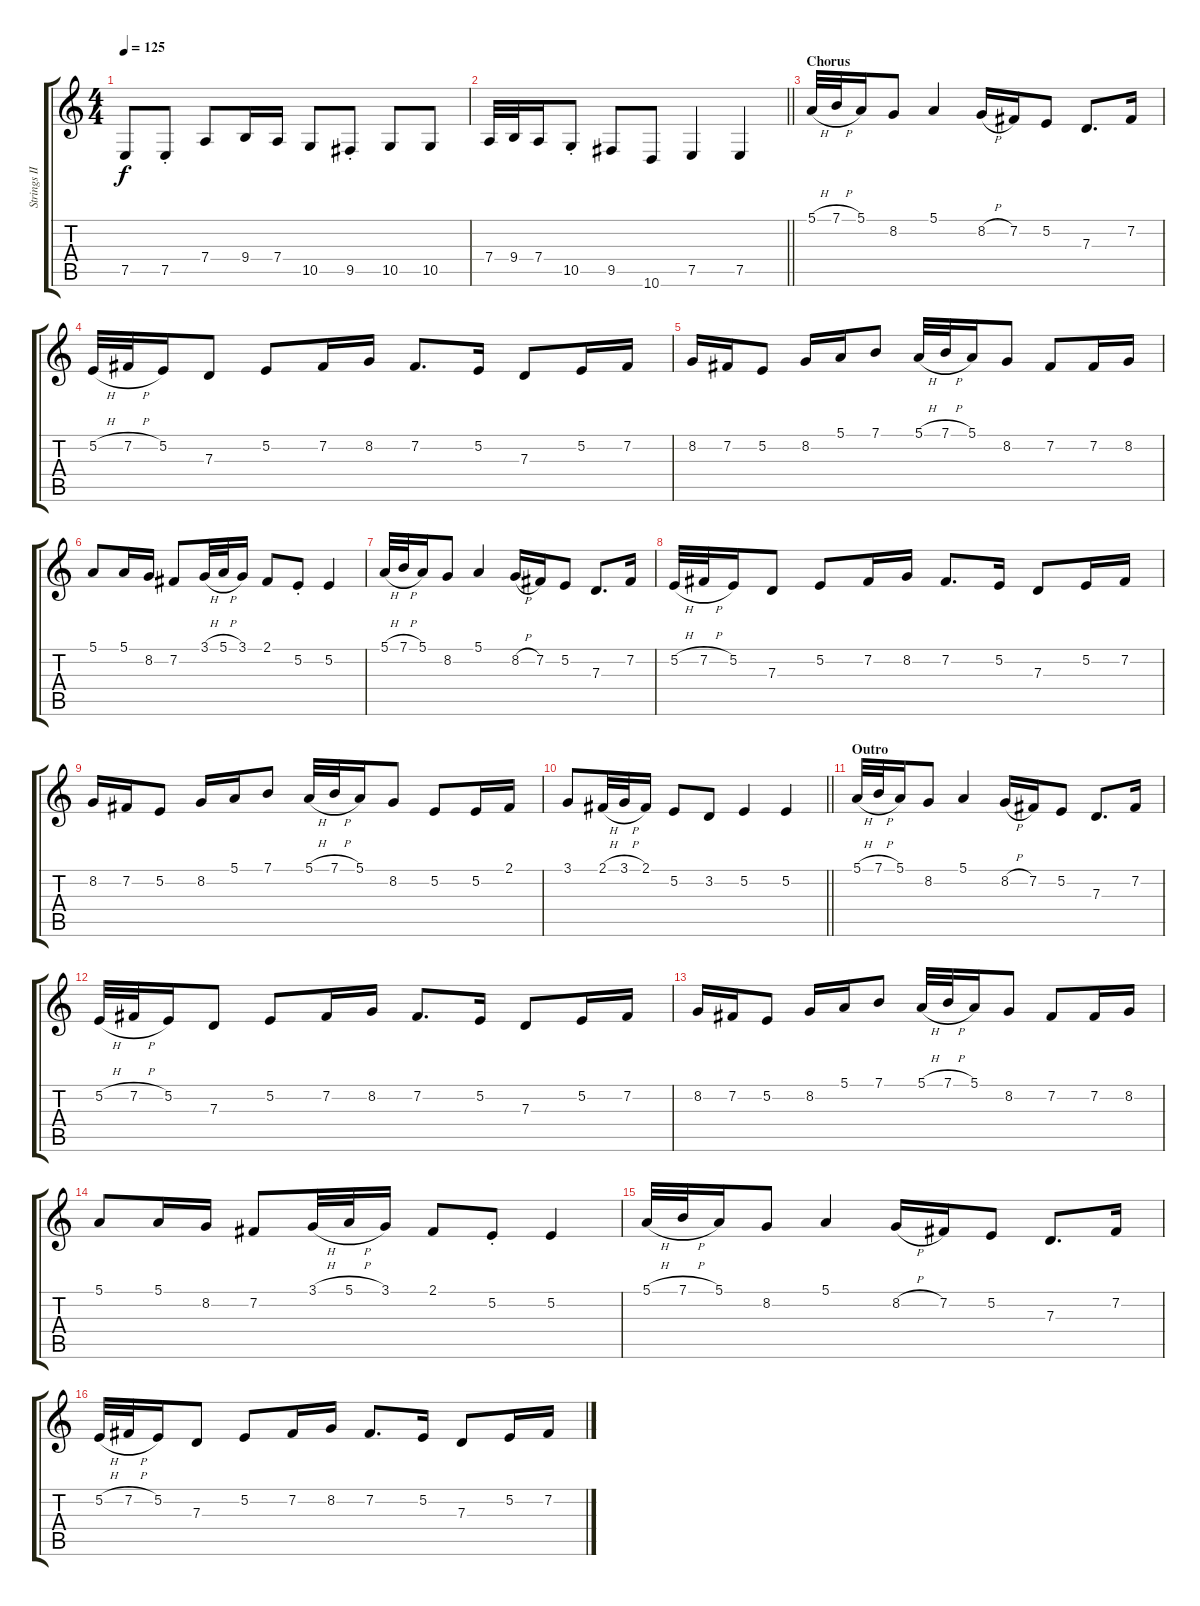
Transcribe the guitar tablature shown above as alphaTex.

\track ("Strings II" "Strings II") {instrument stringensemble2}
\staff {score tabs}
\tuning (E4 B3 G3 D3 A2 E2) {hide}
\ts (4 4)
\tempo 125
\clef g2
\ks c
7.5.8{dy f} 7.5{st}.8 7.4.8 9.4.16 7.4.16 10.5.8 9.5{st}.8 10.5.8 10.5.8 |
\barLineRight lightlight
7.4.32 9.4.32 7.4.16 10.5{st}.8 9.5.8 10.6.8 7.5.4 7.5.4 |
\section ("" "Chorus")
5.1{h}.32{volume 9 balance 9 instrument stringensemble2} 7.1{h}.32 5.1.16 8.2.8 5.1.4 8.2{h}.16 7.2.16 5.2.8 7.3.8{d} 7.2.16 |
5.2{h}.32 7.2{h}.32 5.2.16 7.3.8 5.2.8 7.2.16 8.2.16 7.2.8{d} 5.2.16 7.3.8 5.2.16 7.2.16 |
8.2.16 7.2.16 5.2.8 8.2.16 5.1.16 7.1.8 5.1{h}.32 7.1{h}.32 5.1.16 8.2.8 7.2.8 7.2.16 8.2.16 |
5.1.8 5.1.16 8.2.16 7.2.8 3.1{h}.32 5.1{h}.32 3.1.16 2.1.8 5.2{st}.8 5.2.4 |
5.1{h}.32 7.1{h}.32 5.1.16 8.2.8 5.1.4 8.2{h}.16 7.2.16 5.2.8 7.3.8{d} 7.2.16 |
5.2{h}.32 7.2{h}.32 5.2.16 7.3.8 5.2.8 7.2.16 8.2.16 7.2.8{d} 5.2.16 7.3.8 5.2.16 7.2.16 |
8.2.16 7.2.16 5.2.8 8.2.16 5.1.16 7.1.8 5.1{h}.32 7.1{h}.32 5.1.16 8.2.8 5.2.8 5.2.16 2.1.16 |
\barLineRight lightlight
3.1.8 2.1{h}.32 3.1{h}.32 2.1.16 5.2.8 3.2.8 5.2.4 5.2.4 |
\section ("" "Outro")
5.1{h}.32 7.1{h}.32 5.1.16 8.2.8 5.1.4 8.2{h}.16 7.2.16 5.2.8 7.3.8{d} 7.2.16 |
5.2{h}.32 7.2{h}.32 5.2.16 7.3.8 5.2.8 7.2.16 8.2.16 7.2.8{d} 5.2.16 7.3.8 5.2.16 7.2.16 |
8.2.16 7.2.16 5.2.8 8.2.16 5.1.16 7.1.8 5.1{h}.32 7.1{h}.32 5.1.16 8.2.8 7.2.8 7.2.16 8.2.16 |
5.1.8 5.1.16 8.2.16 7.2.8 3.1{h}.32 5.1{h}.32 3.1.16 2.1.8 5.2{st}.8 5.2.4 |
5.1{h}.32 7.1{h}.32 5.1.16 8.2.8 5.1.4 8.2{h}.16 7.2.16 5.2.8 7.3.8{d} 7.2.16 |
5.2{h}.32 7.2{h}.32 5.2.16 7.3.8 5.2.8 7.2.16 8.2.16 7.2.8{d} 5.2.16 7.3.8 5.2.16 7.2.16
